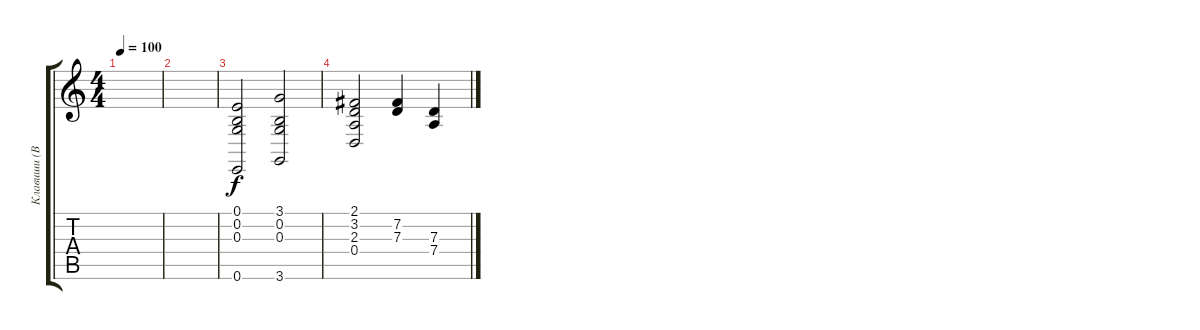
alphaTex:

\track ("Клавиши (Brown Tom)" "Клавиши (B") {instrument pad6metallic}
\staff {score tabs}
\tuning (E4 B3 G3 D3 A2 E2) {hide}
\ts (4 4)
\tempo 100
\clef g2
\ks c
|
|
(0.1 0.2 0.3 0.6).2 (3.1 0.2 0.3 3.6).2 |
(2.1 3.2 2.3 0.4).2 (7.2 7.3).4 (7.3 7.4).4
